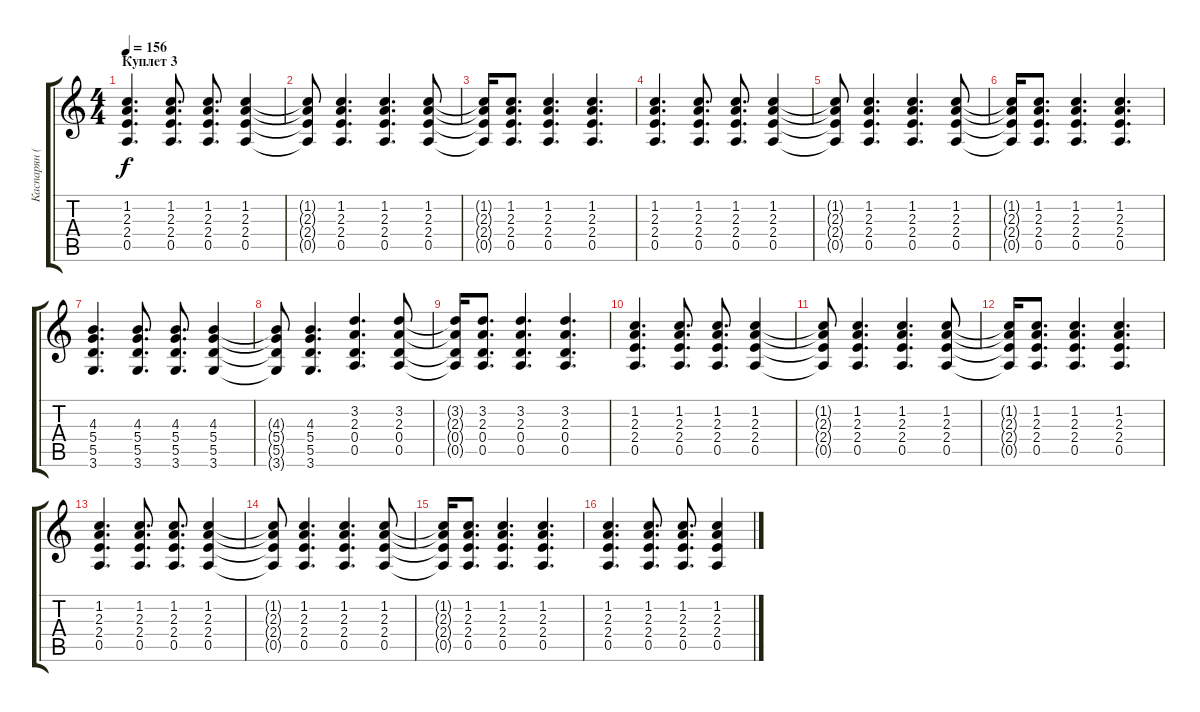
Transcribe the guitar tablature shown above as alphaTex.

\track ("Каспарян (Ритм)" "Каспарян (") {instrument acousticguitarnylon}
\staff {score tabs}
\tuning (E4 B3 G3 D3 A2 E2) {hide}
\ts (4 4)
\section ("" "Куплет 3")
\tempo 156
\clef g2
\ks c
(1.2 2.3 2.4 0.5).4{d dy f} (1.2 2.3 2.4 0.5).8{d} (1.2 2.3 2.4 0.5).8{d} (1.2 2.3 2.4 0.5).4 |
(1.2{t} 2.3{t} 2.4{t} 0.5{t}).8 (1.2 2.3 2.4 0.5).4{d} (1.2 2.3 2.4 0.5).4{d} (1.2 2.3 2.4 0.5).8 |
(1.2{t} 2.3{t} 2.4{t} 0.5{t}).16 (1.2 2.3 2.4 0.5).8{d} (1.2 2.3 2.4 0.5).4{d} (1.2 2.3 2.4 0.5).4{d} |
(1.2 2.3 2.4 0.5).4{d} (1.2 2.3 2.4 0.5).8{d} (1.2 2.3 2.4 0.5).8{d} (1.2 2.3 2.4 0.5).4 |
(1.2{t} 2.3{t} 2.4{t} 0.5{t}).8 (1.2 2.3 2.4 0.5).4{d} (1.2 2.3 2.4 0.5).4{d} (1.2 2.3 2.4 0.5).8 |
(1.2{t} 2.3{t} 2.4{t} 0.5{t}).16 (1.2 2.3 2.4 0.5).8{d} (1.2 2.3 2.4 0.5).4{d} (1.2 2.3 2.4 0.5).4{d} |
(4.3 5.4 5.5 3.6).4{d} (4.3 5.4 5.5 3.6).8{d} (4.3 5.4 5.5 3.6).8{d} (4.3 5.4 5.5 3.6).4 |
(4.3{t} 5.4{t} 5.5{t} 3.6{t}).8 (4.3 5.4 5.5 3.6).4{d} (3.2 2.3 0.4 0.5).4{d} (3.2 2.3 0.4 0.5).8 |
(3.2{t} 2.3{t} 0.4{t} 0.5{t}).16 (3.2 2.3 0.4 0.5).8{d} (3.2 2.3 0.4 0.5).4{d} (3.2 2.3 0.4 0.5).4{d} |
(1.2 2.3 2.4 0.5).4{d} (1.2 2.3 2.4 0.5).8{d} (1.2 2.3 2.4 0.5).8{d} (1.2 2.3 2.4 0.5).4 |
(1.2{t} 2.3{t} 2.4{t} 0.5{t}).8 (1.2 2.3 2.4 0.5).4{d} (1.2 2.3 2.4 0.5).4{d} (1.2 2.3 2.4 0.5).8 |
(1.2{t} 2.3{t} 2.4{t} 0.5{t}).16 (1.2 2.3 2.4 0.5).8{d} (1.2 2.3 2.4 0.5).4{d} (1.2 2.3 2.4 0.5).4{d} |
(1.2 2.3 2.4 0.5).4{d} (1.2 2.3 2.4 0.5).8{d} (1.2 2.3 2.4 0.5).8{d} (1.2 2.3 2.4 0.5).4 |
(1.2{t} 2.3{t} 2.4{t} 0.5{t}).8 (1.2 2.3 2.4 0.5).4{d} (1.2 2.3 2.4 0.5).4{d} (1.2 2.3 2.4 0.5).8 |
(1.2{t} 2.3{t} 2.4{t} 0.5{t}).16 (1.2 2.3 2.4 0.5).8{d} (1.2 2.3 2.4 0.5).4{d} (1.2 2.3 2.4 0.5).4{d} |
(1.2 2.3 2.4 0.5).4{d} (1.2 2.3 2.4 0.5).8{d} (1.2 2.3 2.4 0.5).8{d} (1.2 2.3 2.4 0.5).4
